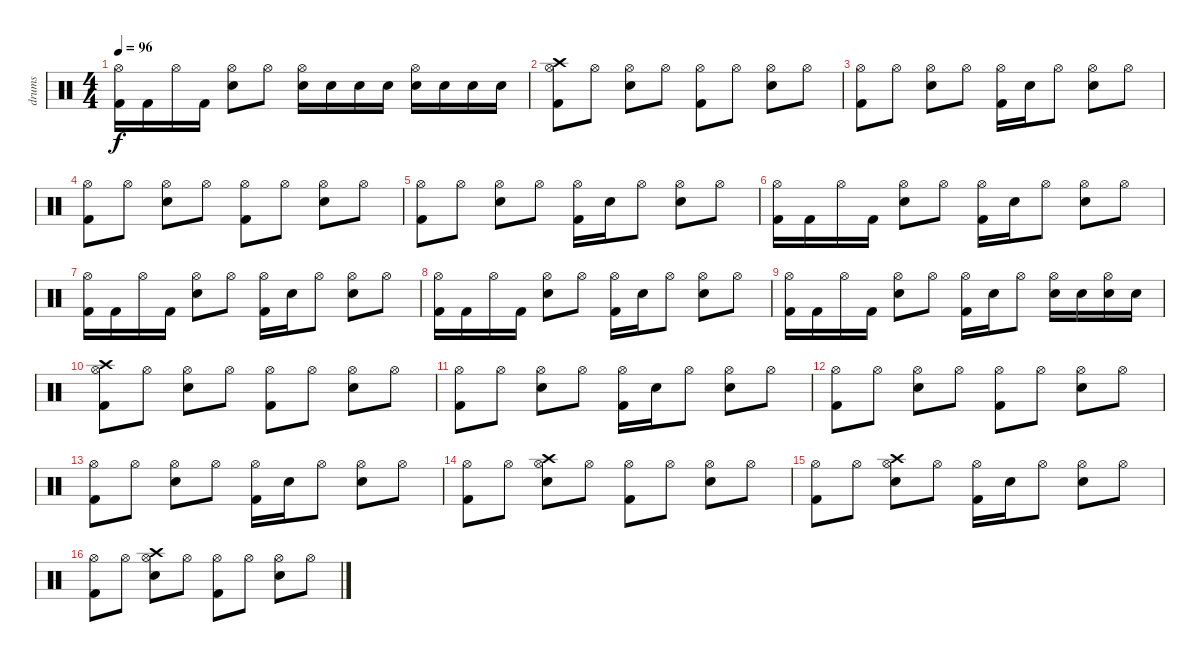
\track ("drums" "drums") {instrument percussion}
\staff {score}
\articulation defaults
\ts (4 4)
\tempo 96
\clef neutral
\ks c
("Hi-Hat (open)" "Kick (hit) 2").16{dy f} "Kick (hit) 2".16 "Hi-Hat (open)".16 "Kick (hit) 2".16 ("Hi-Hat (open)" "Electric Snare (hit)").8 "Hi-Hat (open)".8 ("Hi-Hat (open)" "Electric Snare (hit)").16 "Electric Snare (hit)".16 "Electric Snare (hit)".16 "Electric Snare (hit)".16 ("Hi-Hat (open)" "Electric Snare (hit)").16 "Electric Snare (hit)".16 "Electric Snare (hit)".16 "Electric Snare (hit)".16 |
("Crash high (hit)" "Hi-Hat (open)" "Kick (hit) 2").8 "Hi-Hat (open)".8 ("Hi-Hat (open)" "Electric Snare (hit)").8 "Hi-Hat (open)".8 ("Hi-Hat (open)" "Kick (hit) 2").8 "Hi-Hat (open)".8 ("Hi-Hat (open)" "Electric Snare (hit)").8 "Hi-Hat (open)".8 |
("Hi-Hat (open)" "Kick (hit) 2").8 "Hi-Hat (open)".8 ("Hi-Hat (open)" "Electric Snare (hit)").8 "Hi-Hat (open)".8 ("Hi-Hat (open)" "Kick (hit) 2").16 "Electric Snare (hit)".16 "Hi-Hat (open)".8 ("Hi-Hat (open)" "Electric Snare (hit)").8 "Hi-Hat (open)".8 |
("Hi-Hat (open)" "Kick (hit) 2").8 "Hi-Hat (open)".8 ("Hi-Hat (open)" "Electric Snare (hit)").8 "Hi-Hat (open)".8 ("Hi-Hat (open)" "Kick (hit) 2").8 "Hi-Hat (open)".8 ("Hi-Hat (open)" "Electric Snare (hit)").8 "Hi-Hat (open)".8 |
("Hi-Hat (open)" "Kick (hit) 2").8 "Hi-Hat (open)".8 ("Hi-Hat (open)" "Electric Snare (hit)").8 "Hi-Hat (open)".8 ("Hi-Hat (open)" "Kick (hit) 2").16 "Electric Snare (hit)".16 "Hi-Hat (open)".8 ("Hi-Hat (open)" "Electric Snare (hit)").8 "Hi-Hat (open)".8 |
("Hi-Hat (open)" "Kick (hit) 2").16 "Kick (hit) 2".16 "Hi-Hat (open)".16 "Kick (hit) 2".16 ("Hi-Hat (open)" "Electric Snare (hit)").8 "Hi-Hat (open)".8 ("Hi-Hat (open)" "Kick (hit) 2").16 "Electric Snare (hit)".16 "Hi-Hat (open)".8 ("Hi-Hat (open)" "Electric Snare (hit)").8 "Hi-Hat (open)".8 |
("Hi-Hat (open)" "Kick (hit) 2").16 "Kick (hit) 2".16 "Hi-Hat (open)".16 "Kick (hit) 2".16 ("Hi-Hat (open)" "Electric Snare (hit)").8 "Hi-Hat (open)".8 ("Hi-Hat (open)" "Kick (hit) 2").16 "Electric Snare (hit)".16 "Hi-Hat (open)".8 ("Hi-Hat (open)" "Electric Snare (hit)").8 "Hi-Hat (open)".8 |
("Hi-Hat (open)" "Kick (hit) 2").16 "Kick (hit) 2".16 "Hi-Hat (open)".16 "Kick (hit) 2".16 ("Hi-Hat (open)" "Electric Snare (hit)").8 "Hi-Hat (open)".8 ("Hi-Hat (open)" "Kick (hit) 2").16 "Electric Snare (hit)".16 "Hi-Hat (open)".8 ("Hi-Hat (open)" "Electric Snare (hit)").8 "Hi-Hat (open)".8 |
("Hi-Hat (open)" "Kick (hit) 2").16 "Kick (hit) 2".16 "Hi-Hat (open)".16 "Kick (hit) 2".16 ("Hi-Hat (open)" "Electric Snare (hit)").8 "Hi-Hat (open)".8 ("Hi-Hat (open)" "Kick (hit) 2").16 "Electric Snare (hit)".16 "Hi-Hat (open)".8 ("Hi-Hat (open)" "Electric Snare (hit)").16 "Electric Snare (hit)".16 ("Hi-Hat (open)" "Electric Snare (hit)").16 "Electric Snare (hit)".16 |
("Crash high (hit)" "Hi-Hat (open)" "Kick (hit) 2").8 "Hi-Hat (open)".8 ("Hi-Hat (open)" "Electric Snare (hit)").8 "Hi-Hat (open)".8 ("Hi-Hat (open)" "Kick (hit) 2").8 "Hi-Hat (open)".8 ("Hi-Hat (open)" "Electric Snare (hit)").8 "Hi-Hat (open)".8 |
("Hi-Hat (open)" "Kick (hit) 2").8 "Hi-Hat (open)".8 ("Hi-Hat (open)" "Electric Snare (hit)").8 "Hi-Hat (open)".8 ("Hi-Hat (open)" "Kick (hit) 2").16 "Electric Snare (hit)".16 "Hi-Hat (open)".8 ("Hi-Hat (open)" "Electric Snare (hit)").8 "Hi-Hat (open)".8 |
("Hi-Hat (open)" "Kick (hit) 2").8 "Hi-Hat (open)".8 ("Hi-Hat (open)" "Electric Snare (hit)").8 "Hi-Hat (open)".8 ("Hi-Hat (open)" "Kick (hit) 2").8 "Hi-Hat (open)".8 ("Hi-Hat (open)" "Electric Snare (hit)").8 "Hi-Hat (open)".8 |
("Hi-Hat (open)" "Kick (hit) 2").8 "Hi-Hat (open)".8 ("Hi-Hat (open)" "Electric Snare (hit)").8 "Hi-Hat (open)".8 ("Hi-Hat (open)" "Kick (hit) 2").16 "Electric Snare (hit)".16 "Hi-Hat (open)".8 ("Hi-Hat (open)" "Electric Snare (hit)").8 "Hi-Hat (open)".8 |
("Hi-Hat (open)" "Kick (hit) 2").8 "Hi-Hat (open)".8 ("Crash high (hit)" "Hi-Hat (open)" "Electric Snare (hit)").8 "Hi-Hat (open)".8 ("Hi-Hat (open)" "Kick (hit) 2").8 "Hi-Hat (open)".8 ("Hi-Hat (open)" "Electric Snare (hit)").8 "Hi-Hat (open)".8 |
("Hi-Hat (open)" "Kick (hit) 2").8 "Hi-Hat (open)".8 ("Crash high (hit)" "Hi-Hat (open)" "Electric Snare (hit)").8 "Hi-Hat (open)".8 ("Hi-Hat (open)" "Kick (hit) 2").16 "Electric Snare (hit)".16 "Hi-Hat (open)".8 ("Hi-Hat (open)" "Electric Snare (hit)").8 "Hi-Hat (open)".8 |
("Hi-Hat (open)" "Kick (hit) 2").8 "Hi-Hat (open)".8 ("Crash high (hit)" "Hi-Hat (open)" "Electric Snare (hit)").8 "Hi-Hat (open)".8 ("Hi-Hat (open)" "Kick (hit) 2").8 "Hi-Hat (open)".8 ("Hi-Hat (open)" "Electric Snare (hit)").8 "Hi-Hat (open)".8
